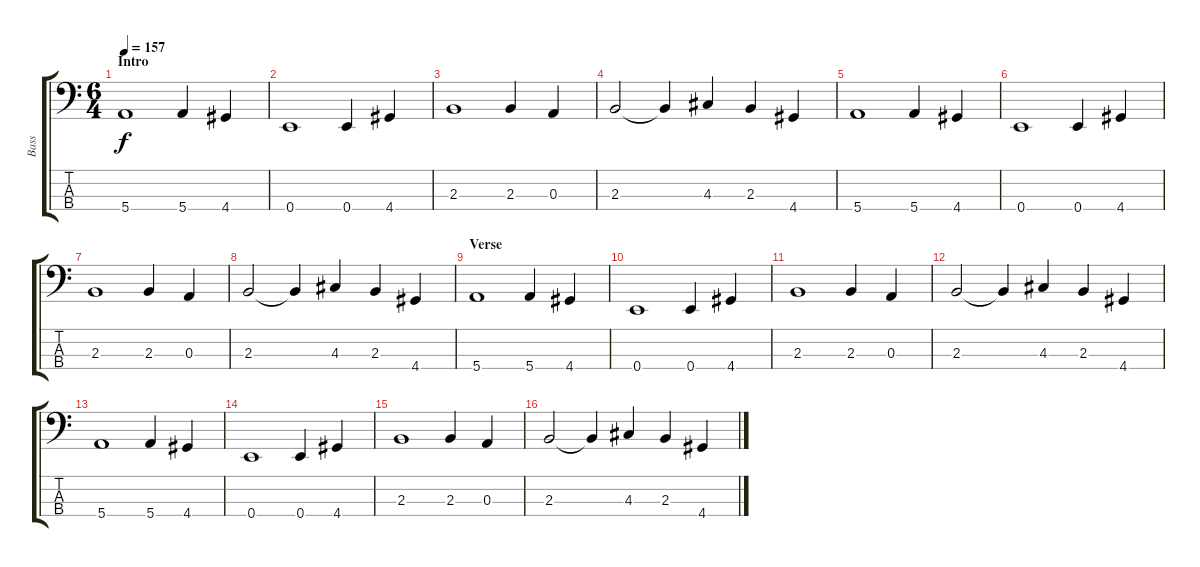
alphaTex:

\track ("Bass" "Bass") {instrument electricbassfinger}
\staff {score tabs}
\tuning (G2 D2 A1 E1) {hide}
\ts (6 4)
\section ("" "Intro")
\tempo 157
\clef f4
\ks c
5.4.1{dy f instrument electricbassfinger} 5.4.4 4.4.4 |
0.4.1 0.4.4 4.4.4 |
2.3.1 2.3.4 0.3.4 |
2.3.2 2.3{t}.4 4.3.4 2.3.4 4.4.4 |
5.4.1 5.4.4 4.4.4 |
0.4.1 0.4.4 4.4.4 |
2.3.1 2.3.4 0.3.4 |
2.3.2 2.3{t}.4 4.3.4 2.3.4 4.4.4 |
\section ("" "Verse")
5.4.1 5.4.4 4.4.4 |
0.4.1 0.4.4 4.4.4 |
2.3.1 2.3.4 0.3.4 |
2.3.2 2.3{t}.4 4.3.4 2.3.4 4.4.4 |
5.4.1 5.4.4 4.4.4 |
0.4.1 0.4.4 4.4.4 |
2.3.1 2.3.4 0.3.4 |
2.3.2 2.3{t}.4 4.3.4 2.3.4 4.4.4
